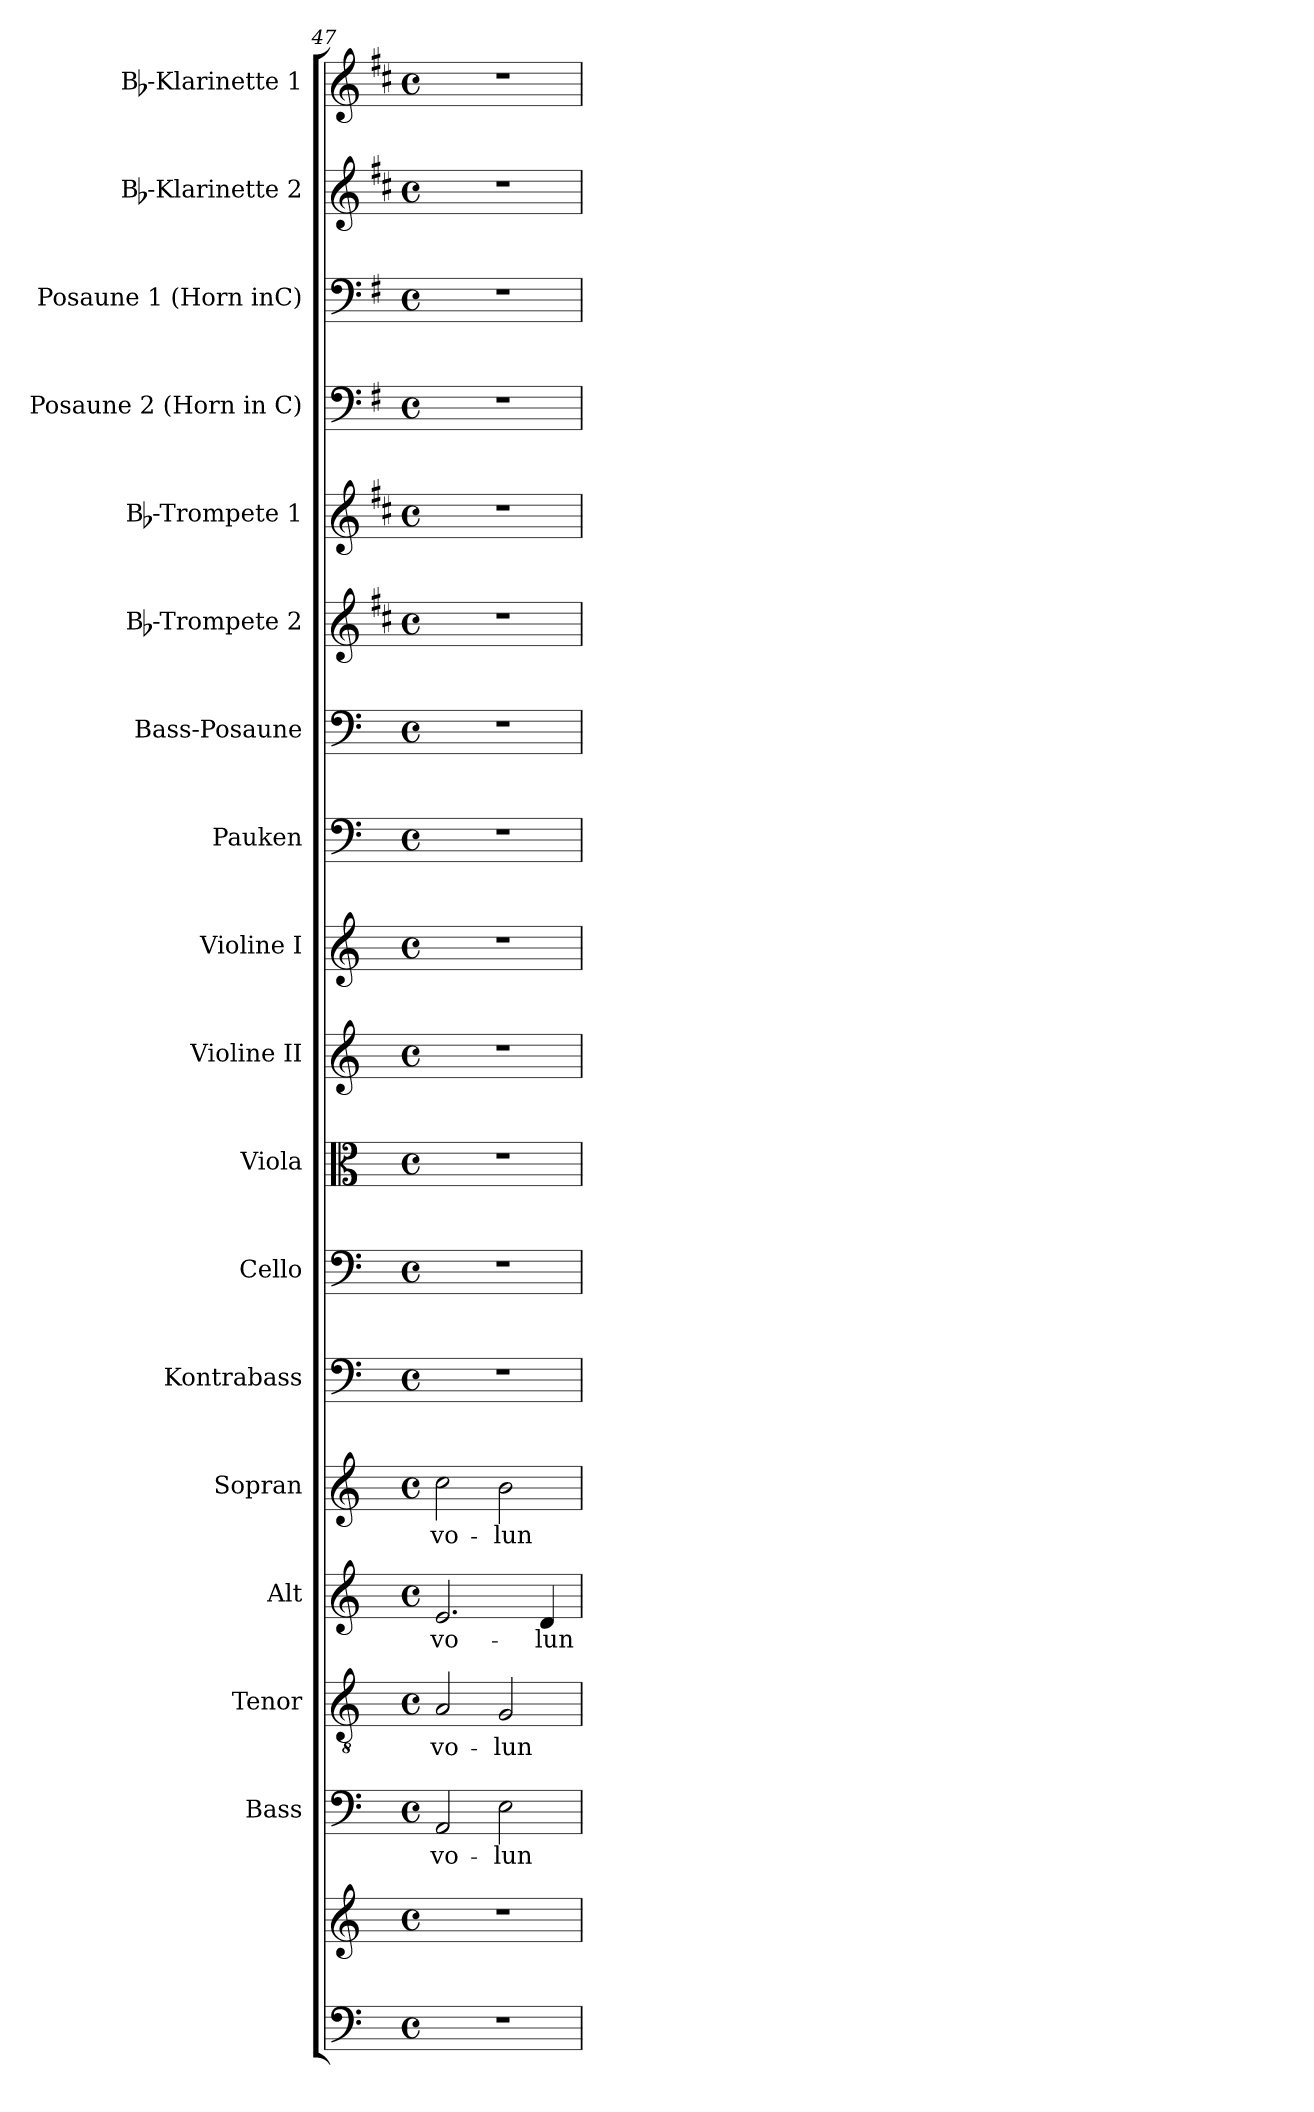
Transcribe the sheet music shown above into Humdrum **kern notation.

**kern	**kern	**kern	**text	**kern	**text	**kern	**text	**kern	**text	**kern	**kern	**kern	**kern	**kern	**kern	**kern	**kern	**kern	**kern	**kern	**kern	**kern
*part18	*part18	*part17	*part17	*part16	*part16	*part15	*part15	*part14	*part14	*part13	*part12	*part11	*part10	*part9	*part8	*part7	*part6	*part5	*part4	*part3	*part2	*part1
*staff19	*staff18	*staff17	*staff17	*staff16	*staff16	*staff15	*staff15	*staff14	*staff14	*staff13	*staff12	*staff11	*staff10	*staff9	*staff8	*staff7	*staff6	*staff5	*staff4	*staff3	*staff2	*staff1
*	*	*I"Bass	*	*I"Tenor	*	*I"Alt	*	*I"Sopran	*	*I"Kontrabass	*I"Cello	*I"Viola	*I"Violine II	*I"Violine I	*I"Pauken	*I"Bass-Posaune	*I"Bb-Trompete 2	*I"Bb-Trompete 1	*I"Posaune 2 (Horn in C)	*I"Posaune 1 (Horn inC)	*I"Bb-Klarinette 2	*I"Bb-Klarinette 1
*	*	*I'B.	*	*I'T.	*	*I'A.	*	*I'S.	*	*I'Kb.	*	*I'Vla.	*I'Vl. II	*I'Vl. I	*I'Pk.	*I'B-Pos.	*I'Bb Trp. 2	*I'Bb Trp. 1	*I'Pos. 2	*I'Pos. 1	*I'Bb Kl. 2	*I'Bb Kl. 1
!!LO:PB:g=z
*clefF4	*clefG2	*clefF4	*	*clefGv2	*	*clefG2	*	*clefG2	*	*clefF4	*clefF4	*clefC3	*clefG2	*clefG2	*clefF4	*clefF4	*clefG2	*clefG2	*clefF4	*clefF4	*clefG2	*clefG2
*	*	*	*	*	*	*	*	*	*	*ITrd7c12	*	*	*	*	*	*	*ITrd1c2	*ITrd1c2	*ITrd4c7	*ITrd4c7	*ITrd1c2	*ITrd1c2
*k[]	*k[]	*k[]	*	*k[]	*	*k[]	*	*k[]	*	*k[]	*k[]	*k[]	*k[]	*k[]	*k[]	*k[]	*k[]	*k[]	*k[]	*k[]	*k[]	*k[]
*C:	*C:	*C:	*	*C:	*	*C:	*	*C:	*	*C:	*C:	*C:	*C:	*C:	*C:	*C:	*C:	*C:	*C:	*C:	*C:	*C:
*M4/4	*M4/4	*M4/4	*	*M4/4	*	*M4/4	*	*M4/4	*	*M4/4	*M4/4	*M4/4	*M4/4	*M4/4	*M4/4	*M4/4	*M4/4	*M4/4	*M4/4	*M4/4	*M4/4	*M4/4
*met(c)	*met(c)	*met(c)	*	*met(c)	*	*met(c)	*	*met(c)	*	*met(c)	*met(c)	*met(c)	*met(c)	*met(c)	*met(c)	*met(c)	*met(c)	*met(c)	*met(c)	*met(c)	*met(c)	*met(c)
=47	=47	=47	=47	=47	=47	=47	=47	=47	=47	=47	=47	=47	=47	=47	=47	=47	=47	=47	=47	=47	=47	=47
!	!	!	!LO:LY:b	!	!LO:LY:b	!	!LO:LY:b	!	!LO:LY:b	!	!	!	!	!	!	!	!	!	!	!	!	!
1r	1r	2AA/	vo-	2A/	vo-	2.e/	vo-	2cc\	vo-	1r	1r	1r	1r	1r	1r	1r	1r	1r	1r	1r	1r	1r
!	!	!	!LO:LY:b	!	!LO:LY:b	!	!	!	!LO:LY:b	!	!	!	!	!	!	!	!	!	!	!	!	!
.	.	2E\	-lun-	2G/	-lun-	.	.	2b\	-lun-	.	.	.	.	.	.	.	.	.	.	.	.	.
!	!	!	!	!	!	!	!LO:LY:b	!	!	!	!	!	!	!	!	!	!	!	!	!	!	!
.	.	.	.	.	.	4d/	-lun-	.	.	.	.	.	.	.	.	.	.	.	.	.	.	.
=	=	=	=	=	=	=	=	=	=	=	=	=	=	=	=	=	=	=	=	=	=	=
*-	*-	*-	*-	*-	*-	*-	*-	*-	*-	*-	*-	*-	*-	*-	*-	*-	*-	*-	*-	*-	*-	*-
